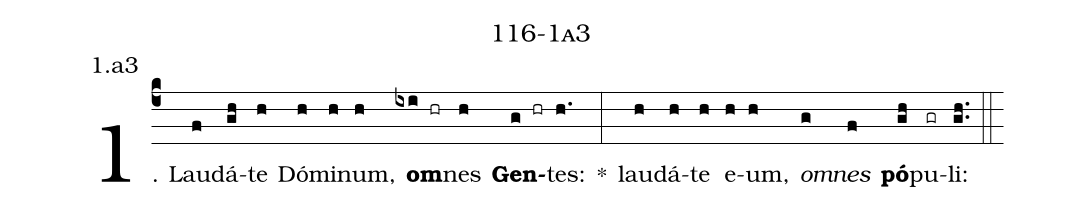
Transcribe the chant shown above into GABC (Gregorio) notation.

name: 116-1a3;
annotation: 1.a3;
%%
(c4)1. Lau(f)dá(gh)te(h) Dó(h)mi(h)num,(h) <b>om</b>(ixi hr)nes(h) <b>Gen</b>(g hr)tes:(h.) *(:) lau(h)dá(h)te(h) e(h)um,(h) <i>om</i>(g)<i>nes</i>(f) <b>pó</b>(gh)pu(gr)li:(gh..) (::)
